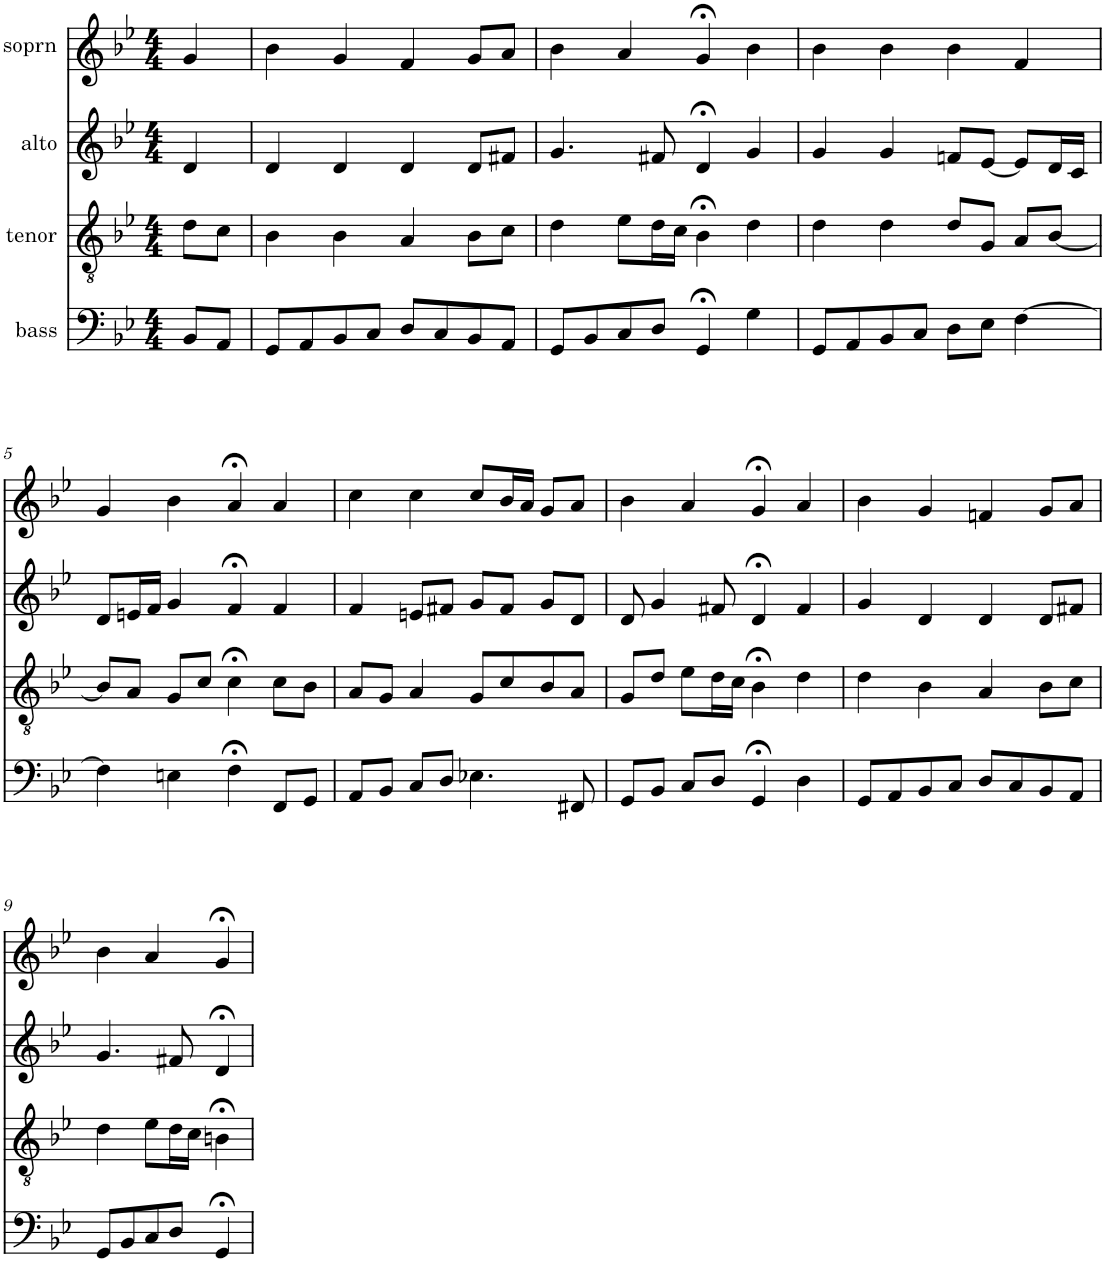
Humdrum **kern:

**kern	**kern	**kern	**kern
*part4	*part3	*part2	*part1
*staff4	*staff3	*staff2	*staff1
*I"bass	*I"tenor	*I"alto	*I"soprn
*clefF4	*clefGv2	*clefG2	*clefG2
*k[b-e-]	*k[b-e-]	*k[b-e-]	*k[b-e-]
*g:	*g:	*g:	*g:
*M4/4	*M4/4	*M4/4	*M4/4
=1	=1	=1	=1
8BB-/L	8d\L	4d/	4g/
8AA/J	8c\J	.	.
=2	=2	=2	=2
8GG/L	4B-\	4d/	4b-\
8AA/	.	.	.
8BB-/	4B-\	4d/	4g/
8C/J	.	.	.
8D/L	4A/	4d/	4f/
8C/	.	.	.
8BB-/	8B-\L	8d/L	8g/L
8AA/J	8c\J	8f#X/J	8a/J
=3	=3	=3	=3
8GG/L	4d\	4.g/	4b-\
8BB-/	.	.	.
8C/	8e-\L	.	4a/
8D/J	16d\L	8f#X/	.
.	16c\JJ	.	.
4GG;</	4B-;<\	4d;</	4g;</
4G\	4d\	4g/	4b-\
=4	=4	=4	=4
8GG/L	4d\	4g/	4b-\
8AA/	.	.	.
8BB-/	4d\	4g/	4b-\
8C/J	.	.	.
8D\L	8d/L	8fn/L	4b-\
8E-\J	8G/J	[8e-/J	.
[4F\	8A/L	8e-/L]	4f/
.	[8B-/J	16d/L	.
.	.	16c/JJ	.
!!LO:LB:g=z
=5	=5	=5	=5
4F\]	8B-/L]	8d/L	4g/
.	8A/J	16en/L	.
.	.	16f/JJ	.
4En\	8G/L	4g/	4b-\
.	8c/J	.	.
4F;<\	4c;<\	4f;</	4a;</
8FF/L	8c\L	4f/	4a/
8GG/J	8B-\J	.	.
=6	=6	=6	=6
8AA/L	8A/L	4f/	4cc\
8BB-/J	8G/J	.	.
8C/L	4A/	8en/L	4cc\
8D/J	.	8f#X/J	.
4.E-X\	8G/L	8g/L	8cc/L
.	8c/	8f#/J	16b-/L
.	.	.	16a/JJ
.	8B-/	8g/L	8g/L
8FF#X/	8A/J	8d/J	8a/J
=7	=7	=7	=7
8GG/L	8G/L	8d/	4b-\
8BB-/J	8d/J	4g/	.
8C/L	8e-\L	.	4a/
8D/J	16d\L	8f#X/	.
.	16c\JJ	.	.
4GG;</	4B-;<\	4d;</	4g;</
4D\	4d\	4f#/	4a/
=8	=8	=8	=8
8GG/L	4d\	4g/	4b-\
8AA/	.	.	.
8BB-/	4B-\	4d/	4g/
8C/J	.	.	.
8D/L	4A/	4d/	4fn/
8C/	.	.	.
8BB-/	8B-\L	8d/L	8g/L
8AA/J	8c\J	8f#X/J	8a/J
!!LO:LB:g=z
=9	=9	=9	=9
8GG/L	4d\	4.g/	4b-\
8BB-/	.	.	.
8C/	8e-\L	.	4a/
8D/J	16d\L	8f#X/	.
.	16c\JJ	.	.
4GG;</	4Bn;<\	4d;</	4g;</
=	=	=	=
*-	*-	*-	*-
